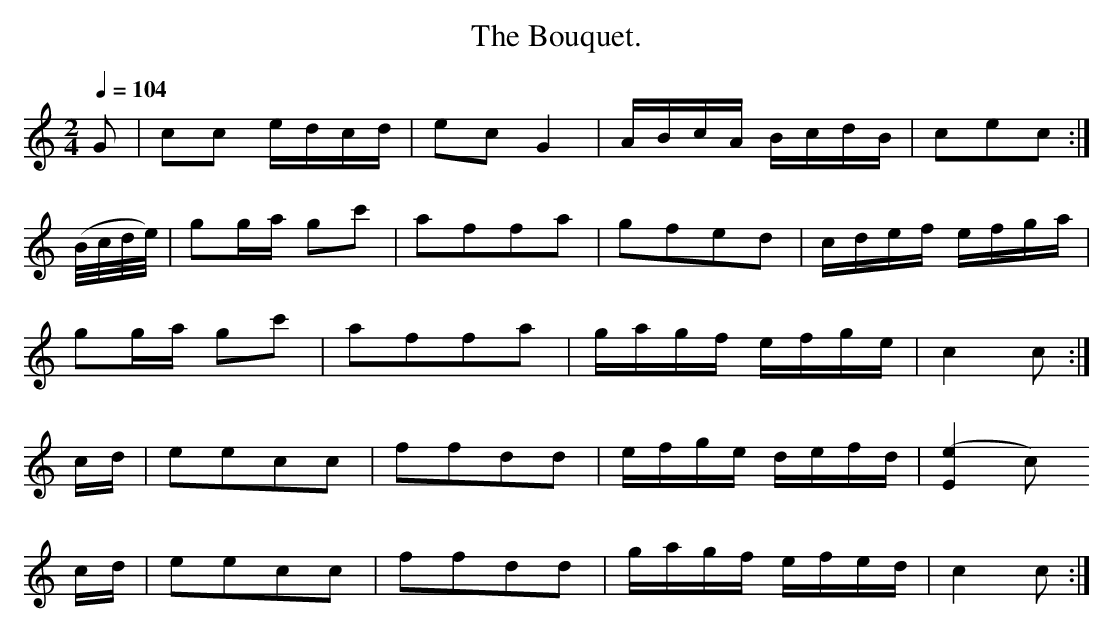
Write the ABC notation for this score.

X:1
T:The Bouquet.
M:2/4
L:1/16
Q:1/4=104
K:C
 G2       |c2c2 edcd |e2c2 G4  |ABcA BcdB|  c2e2c2 :|
(B/c/d/e/)|g2ga g2c'2|a2f2f2a2|g2f2e2d2|  cdef efga|
           g2ga g2c'2|a2f2f2a2|gagf efge|  c4   c2 :|
 cd       |e2e2c2c2 |f2f2d2d2|efge defd|[E4(e4]c2)
 cd       |e2e2c2c2 |f2f2d2d2|gagf efed|  c4   c2 :|
